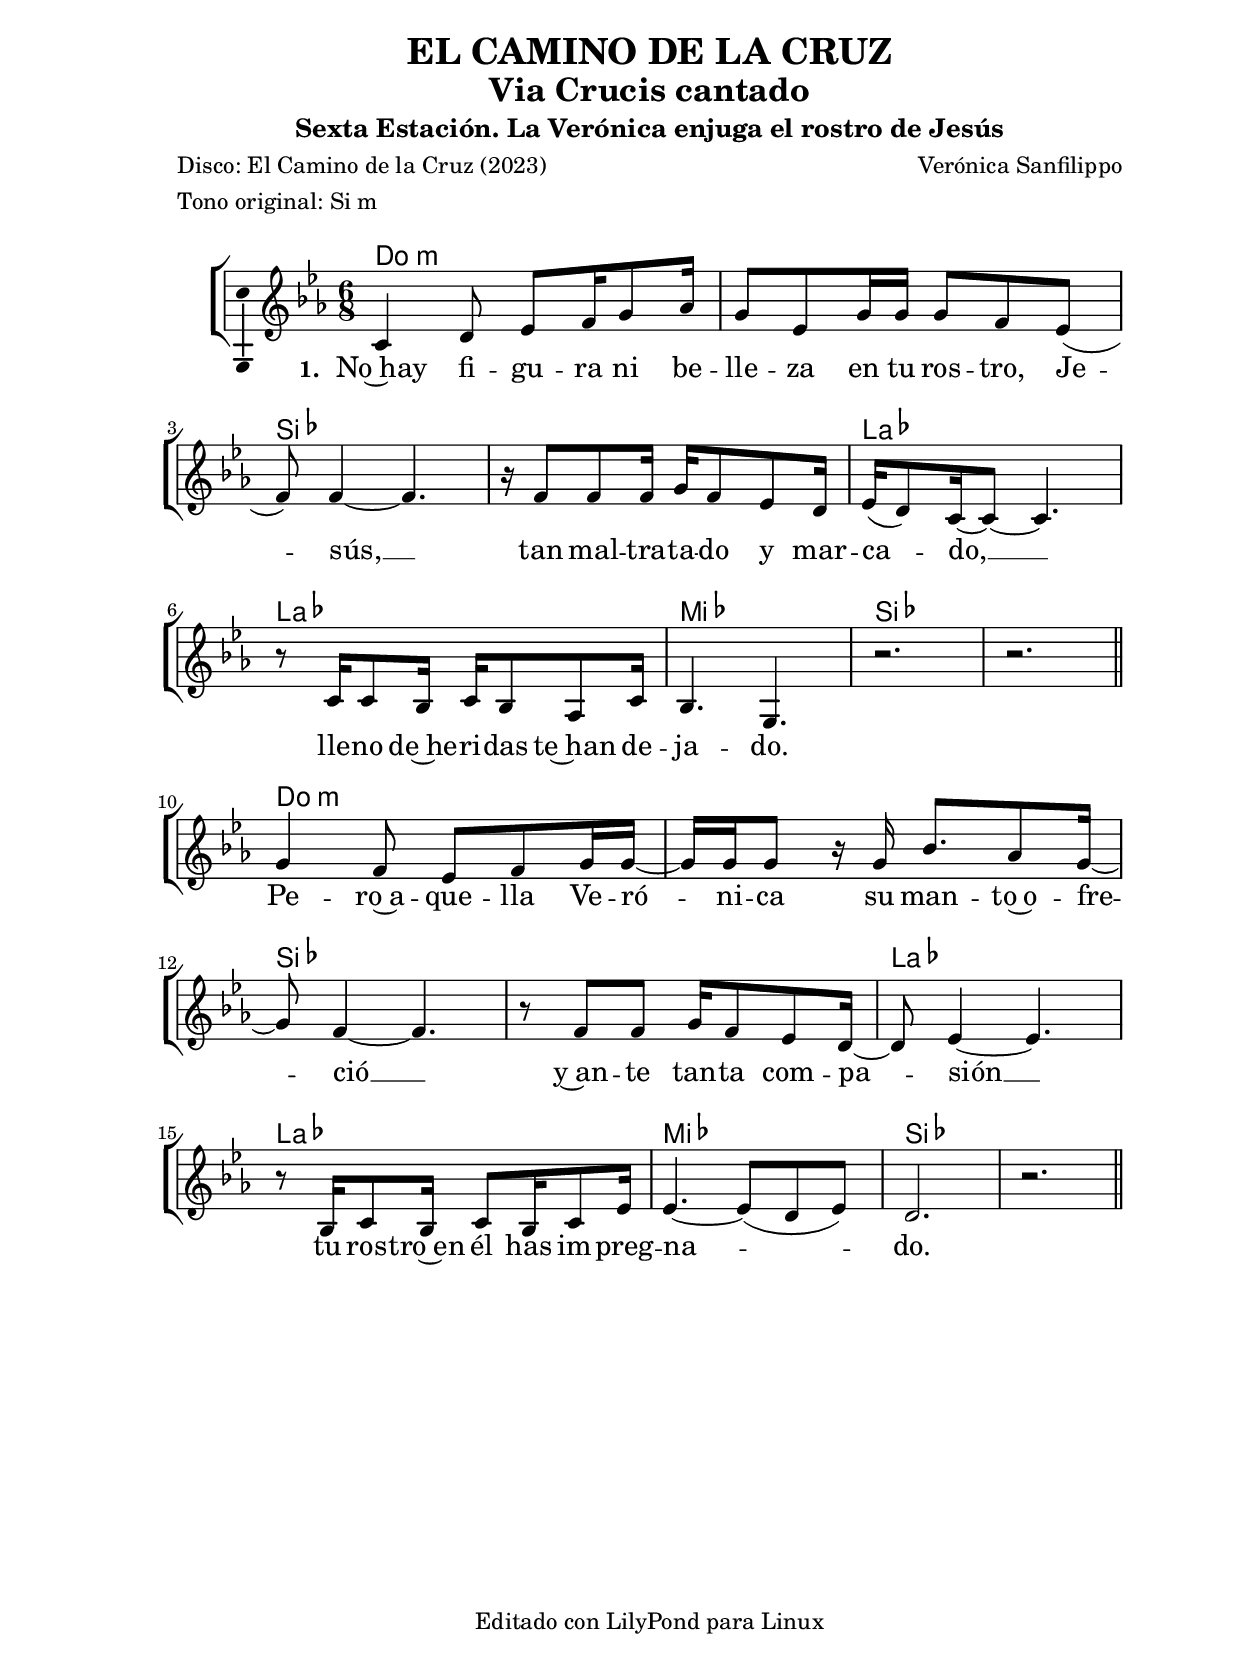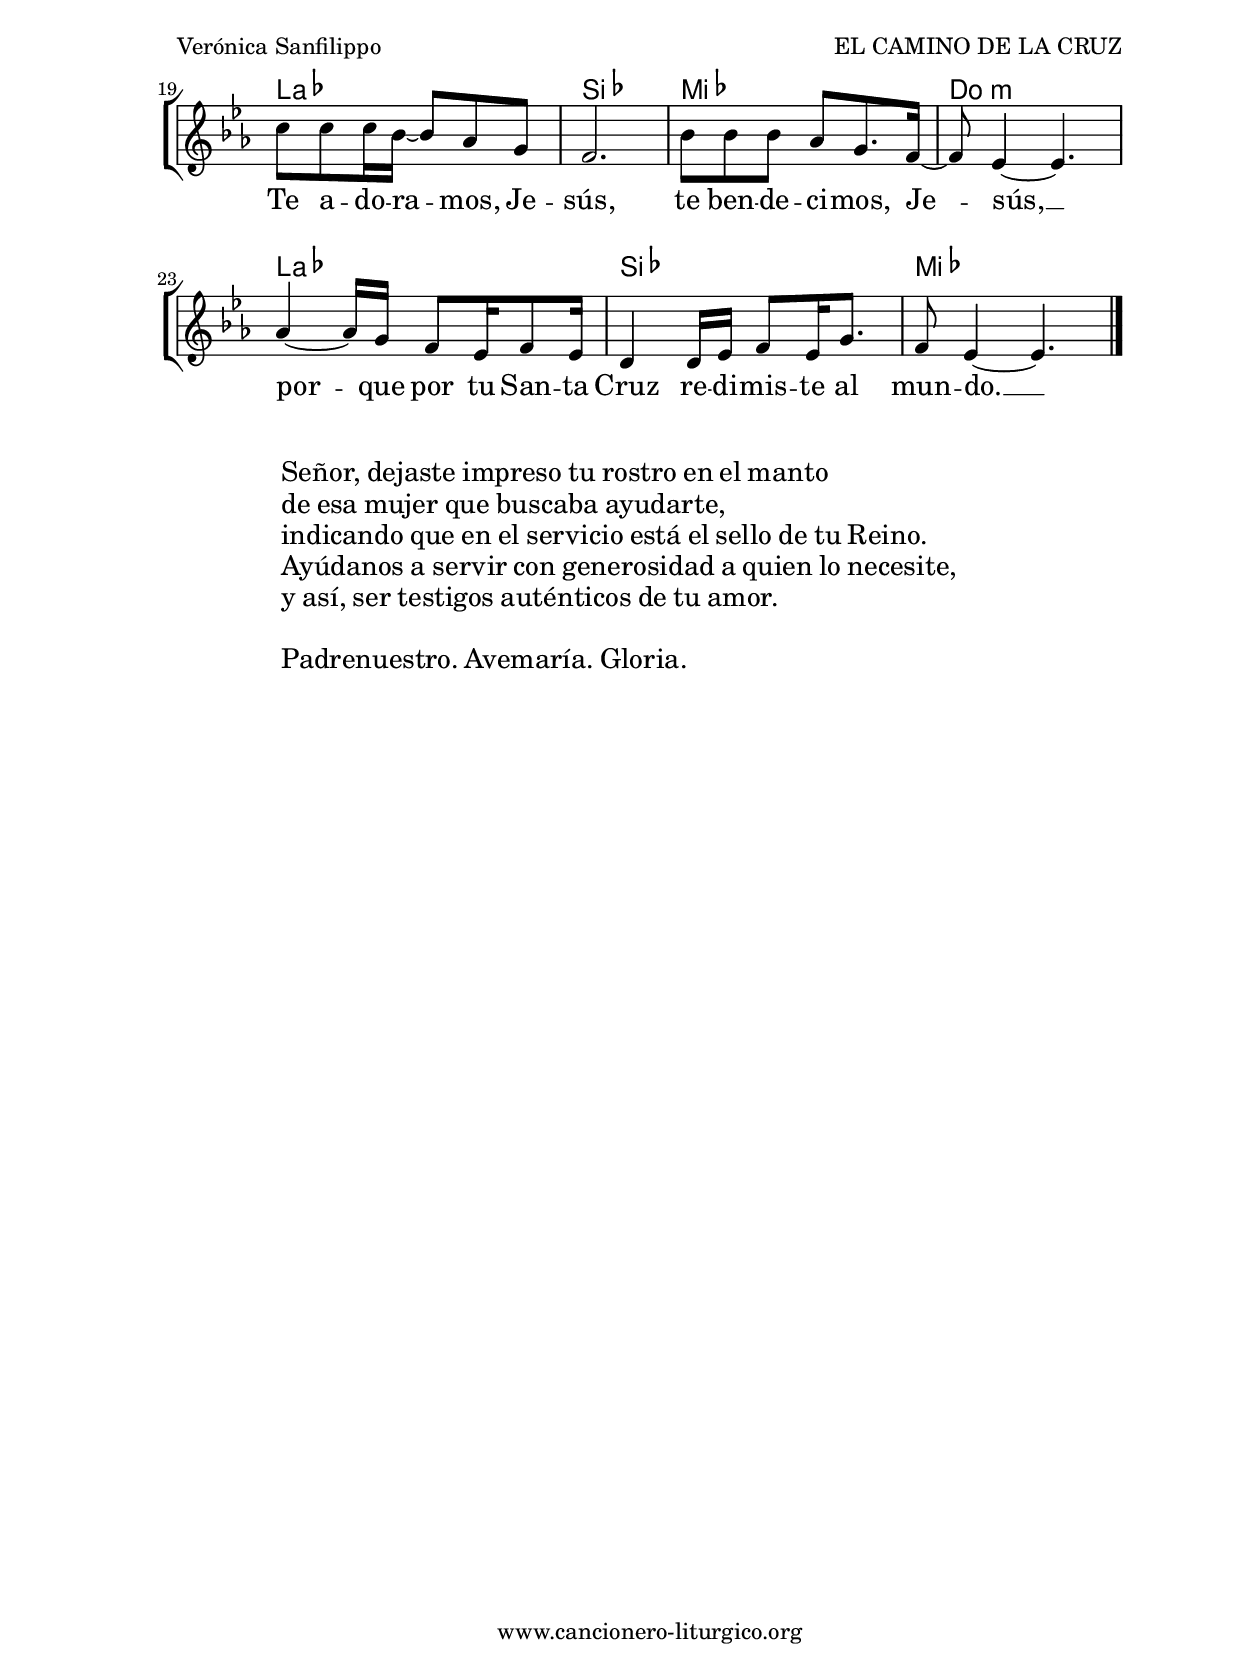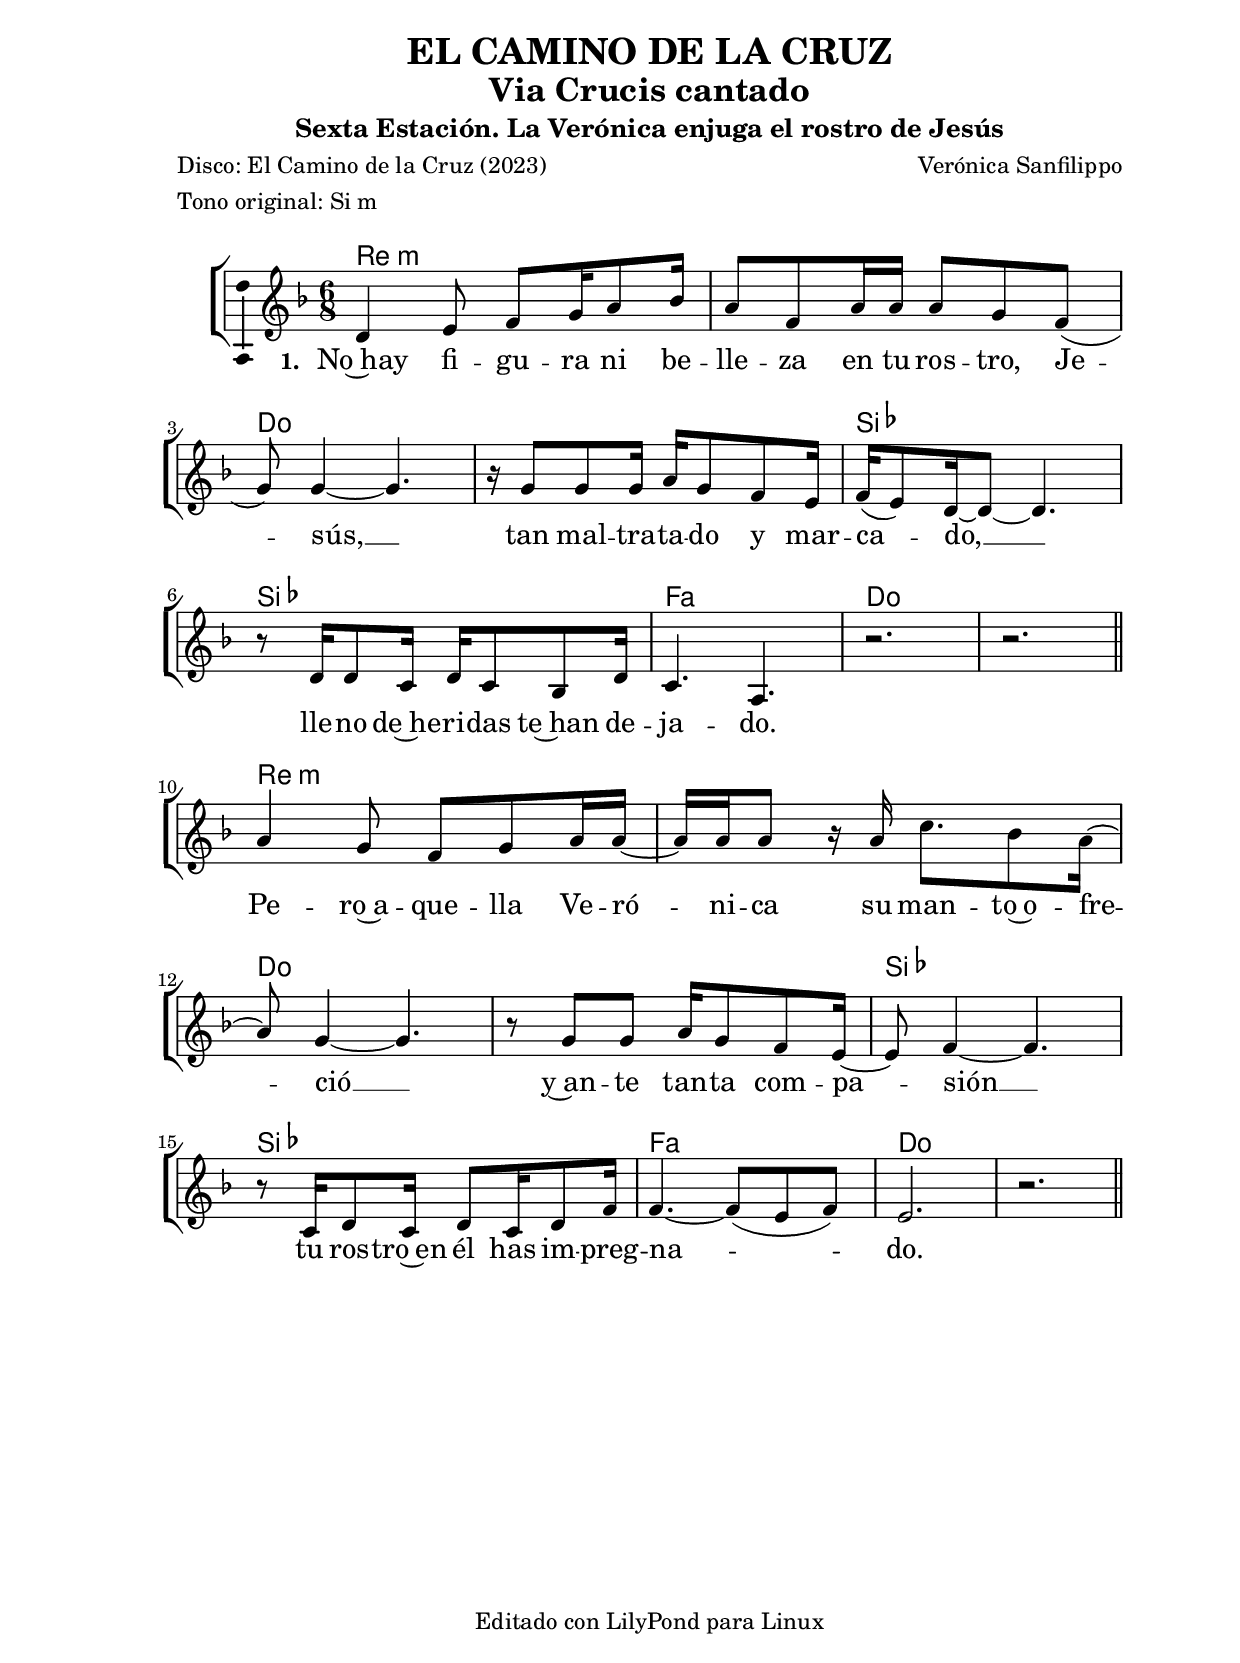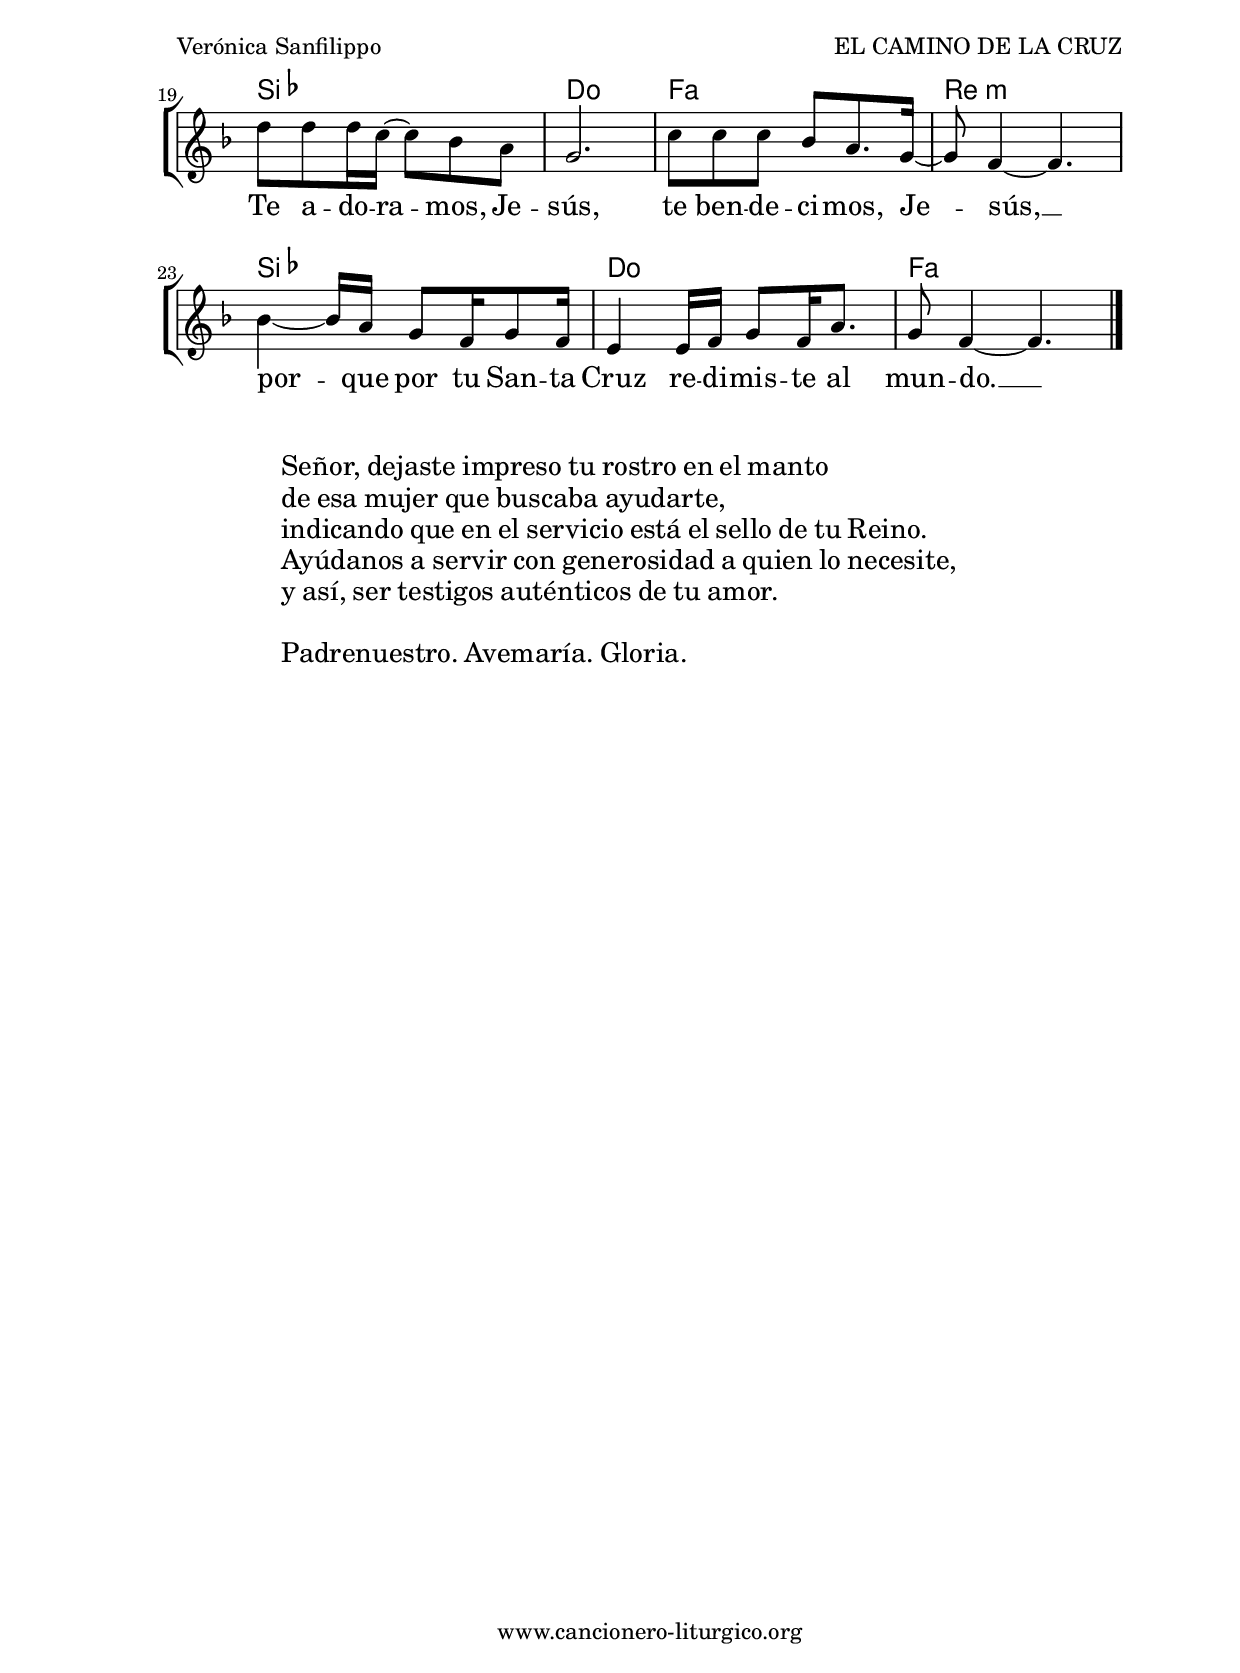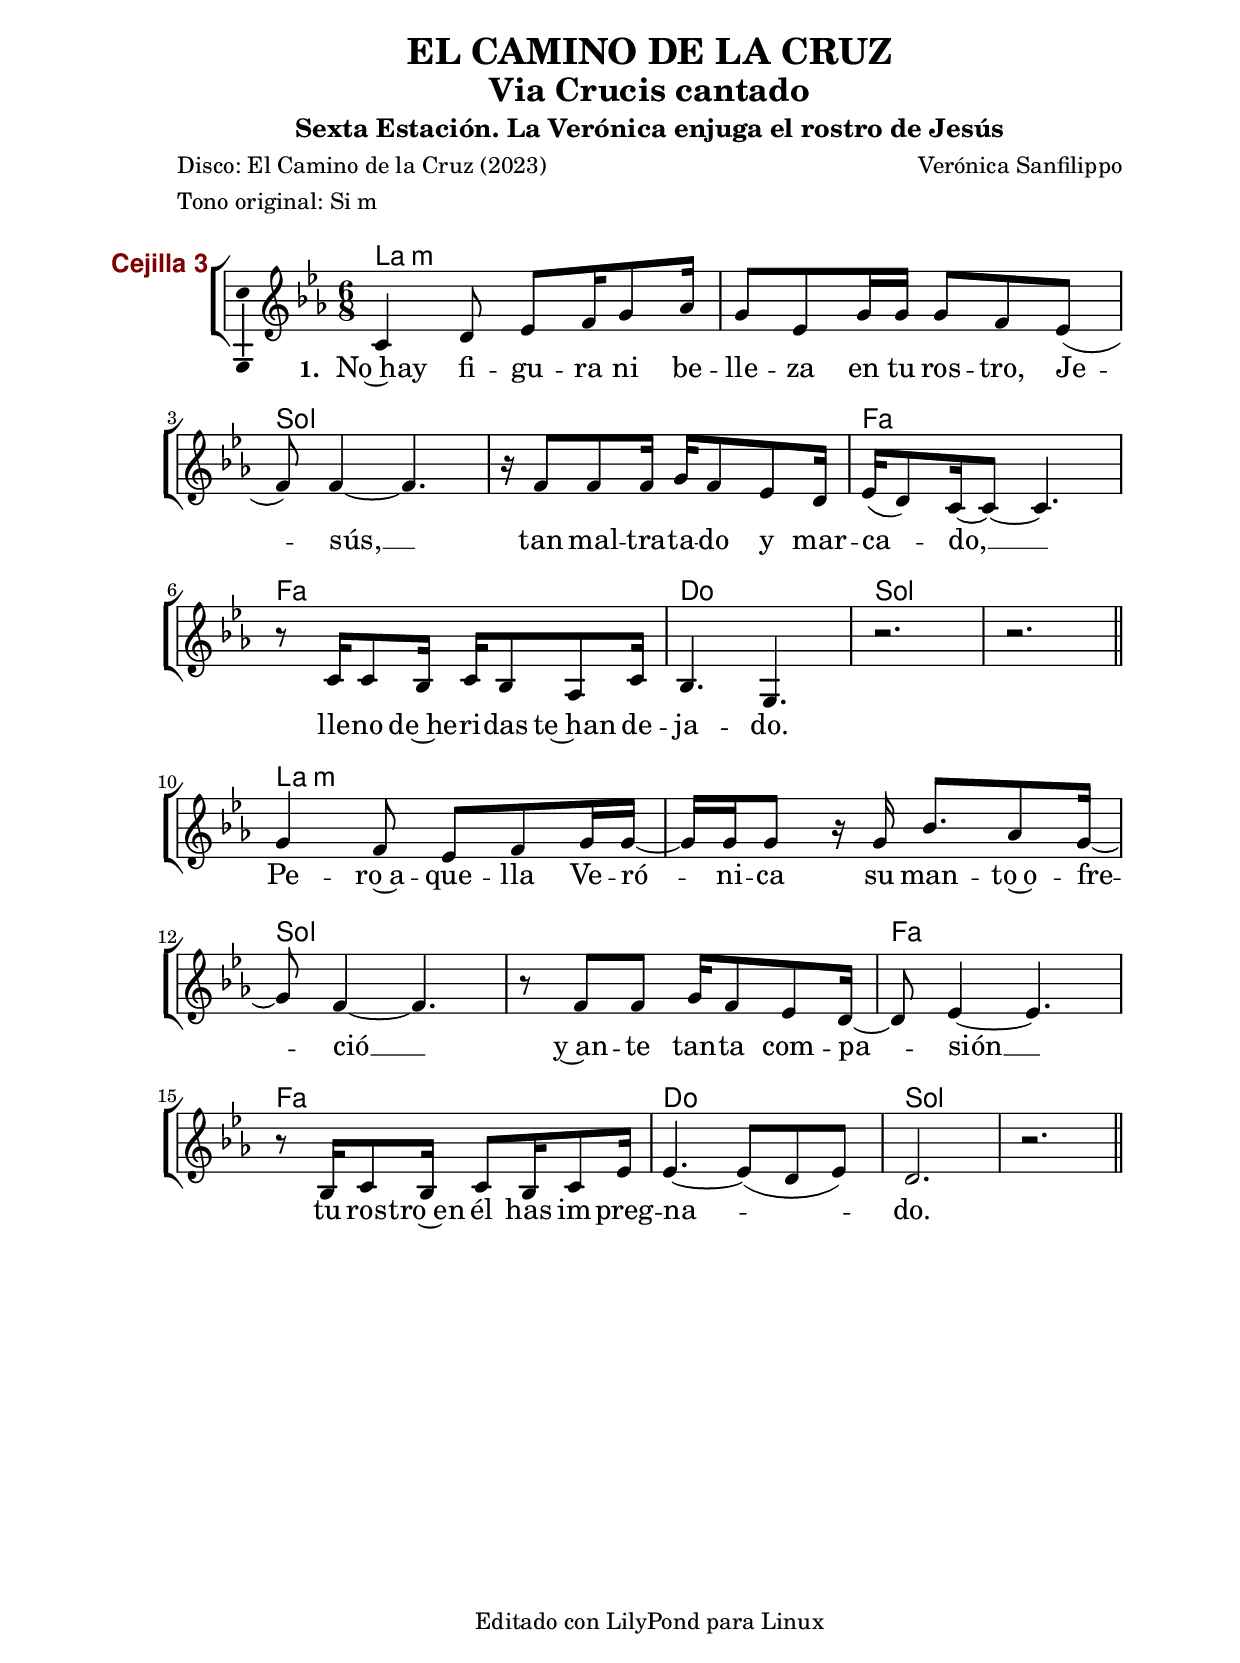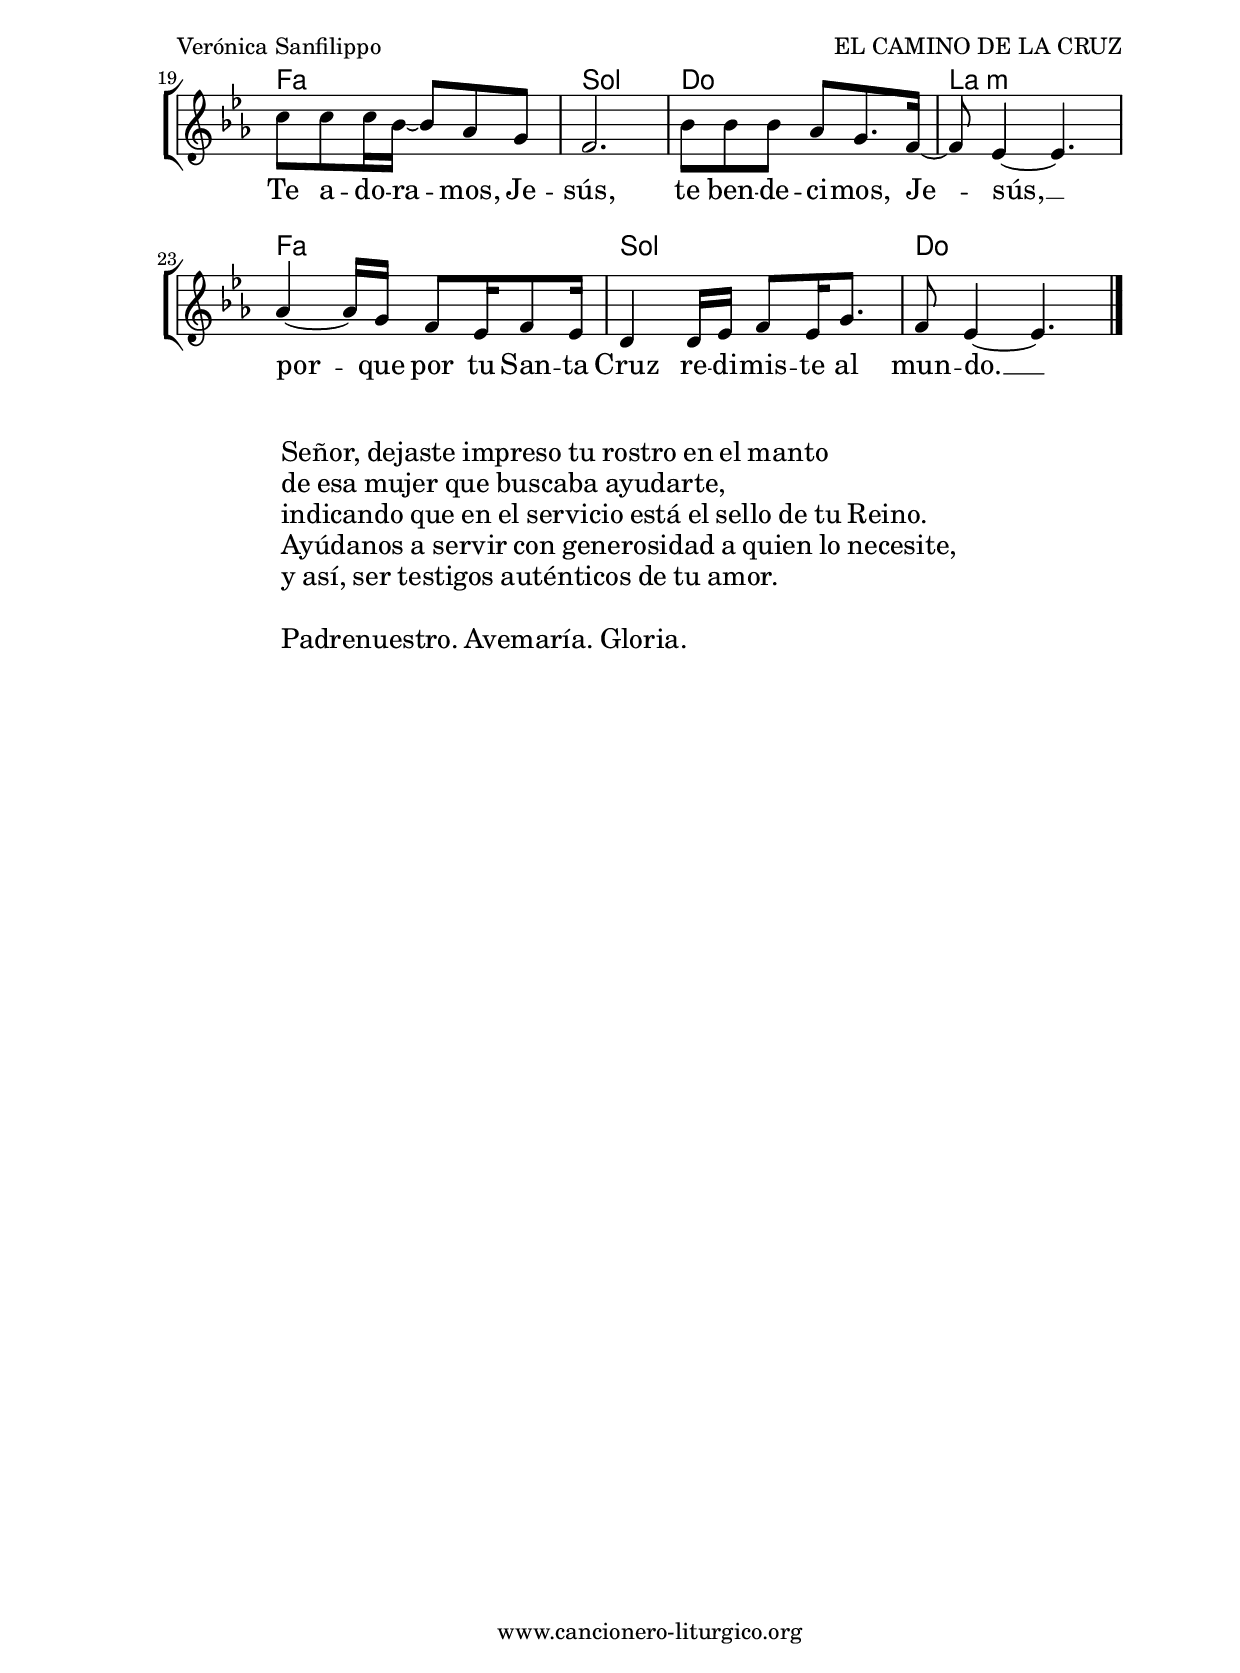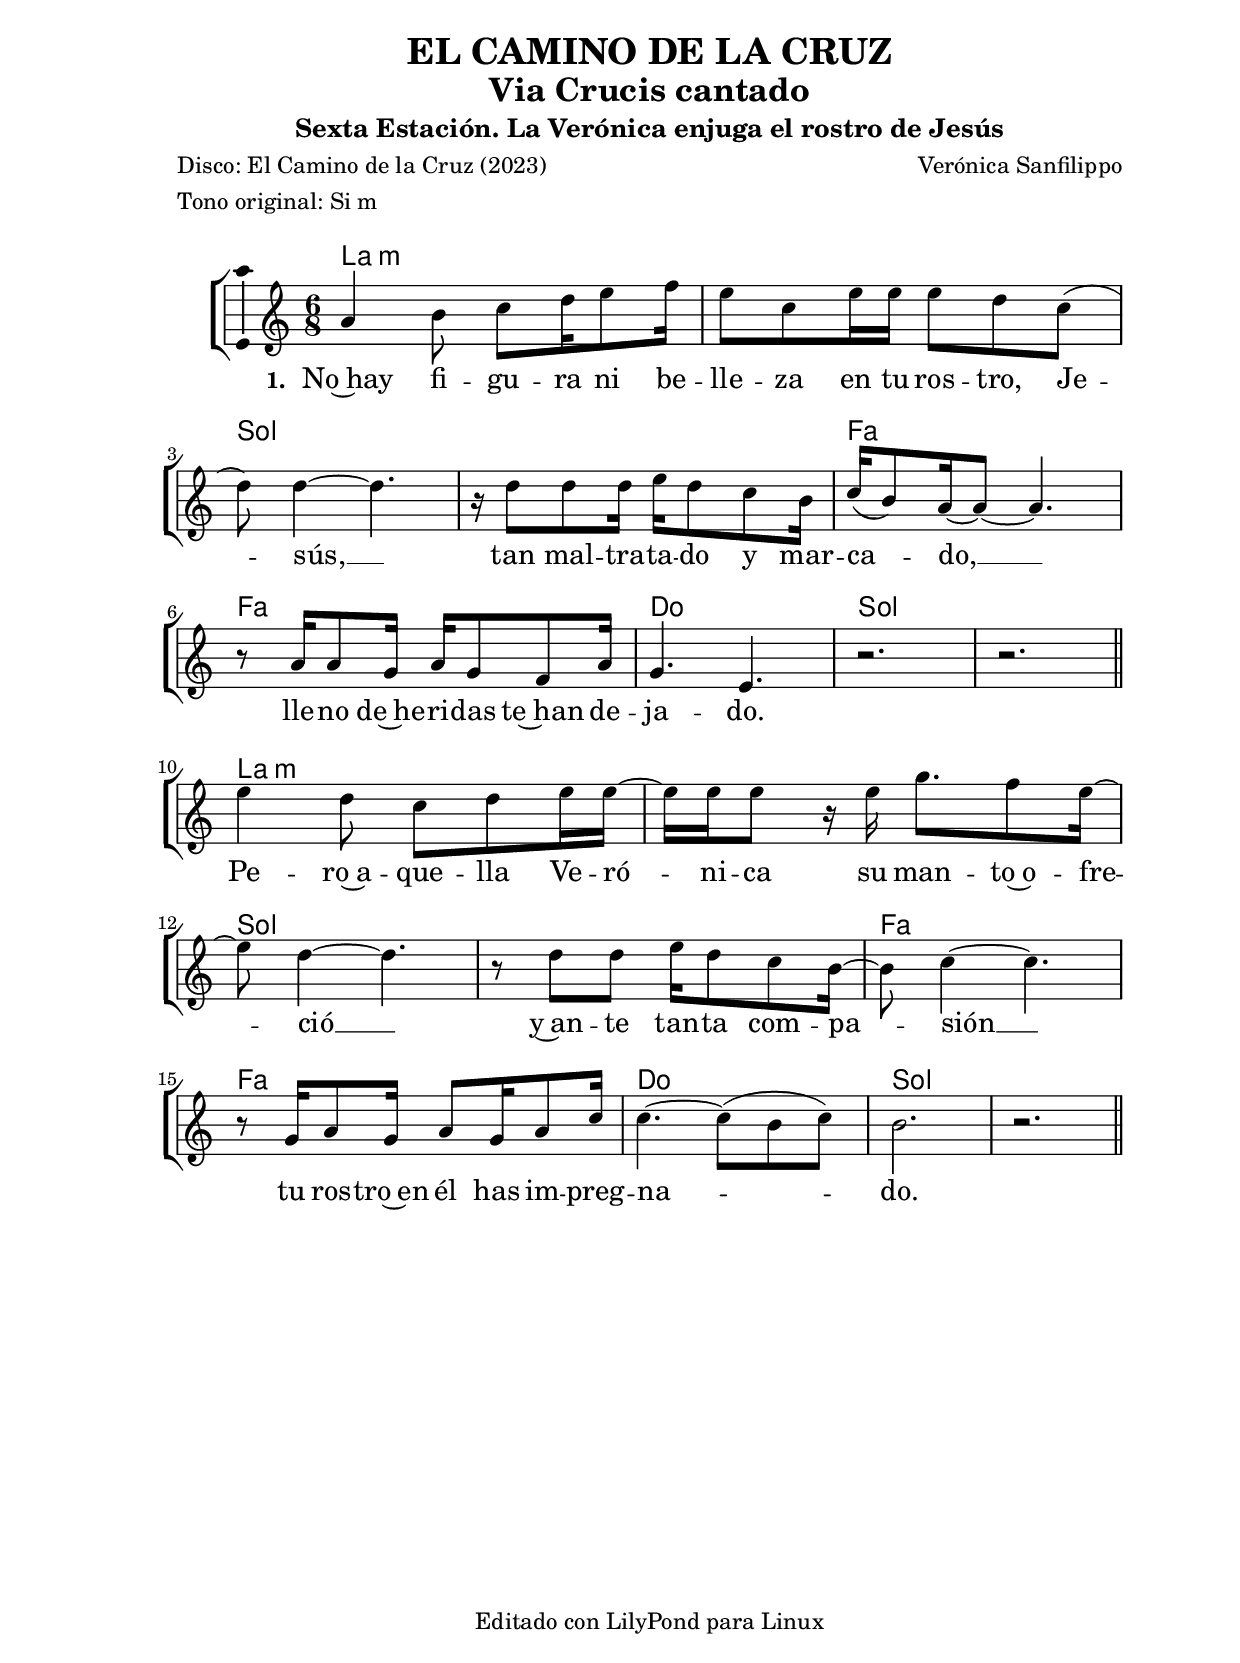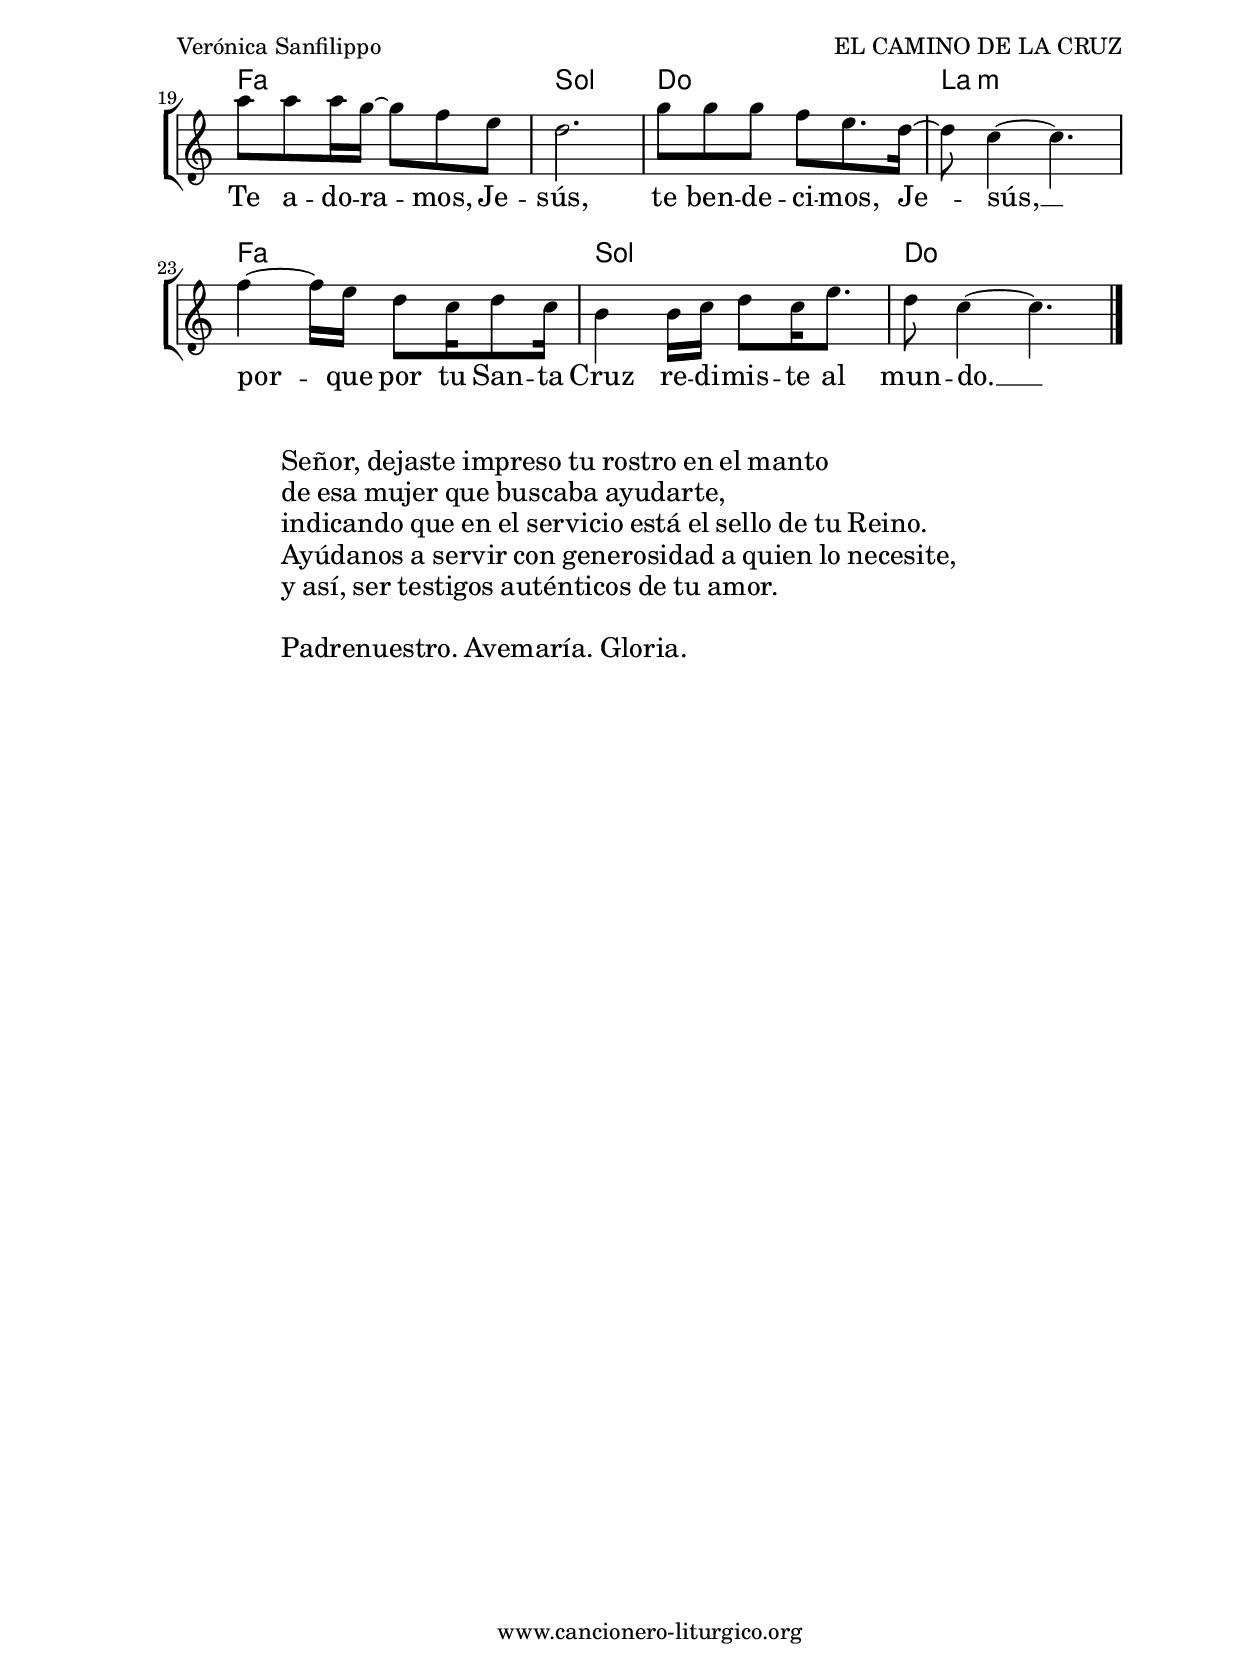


%versión de lilypond para la que se ha escrito esta partitura:
\version "2.16.0"

	%Tamaño papel
	#(set-default-paper-size "a4")
	%Tamaño partitura
	#(set-global-staff-size 20)
	%No responde al pulsar sobre una nota
	#(ly:set-option 'point-and-click #f)

%parámetros del encabezamiento:
\header {
	title = "EL CAMINO DE LA CRUZ"
	subtitle = \markup{\fontsize #+2 "Via Crucis cantado"}
	subsubtitle = \markup{\fontsize #+2 "Sexta Estación. La Verónica enjuga el rostro de Jesús"}
	composer = "Verónica Sanfilippo"
	poet = "Disco: El Camino de la Cruz (2023)"
%	poet = "Disco: El Camino de la Cruz: Via Crucis Cantado (2023)"
	meter = "Tono original: Si m"
	arranger = ""
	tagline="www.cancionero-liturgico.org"
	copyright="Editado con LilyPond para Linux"
	tiempo = "Cuaresma"
	usos = ""
	letra = "No hay figura ni belleza en tu rostro, Jesús, tan maltratado y marcado, lleno de heridas te han dejado. Pero aquella Verónica su manto ofreció y ante tanta compasión tu rostro en él has impregnado. Te adoramos, Jesús, te bendecimos, Jesús, porque por tu Santa Cruz redimiste al mundo."
	}

%parámetros asociados al papel:
\paper  {
	oddHeaderMarkup = \markup {\fill-line { \on-the-fly #not-first-page \fromproperty #'header:title \on-the-fly #not-first-page \fromproperty #'header:composer }}
	evenHeaderMarkup = \markup {\fill-line { \fromproperty #'header:composer \fromproperty #'header:title }}
	#(set-paper-size "a4")
	print-page-number = ##f
	first-page-number = 1
	print-first-page-number = ##f
%	head-separation = 3.0 \cm
	top-margin = 2.0 \cm
	bottom-margin = 0.5\cm
%%%	bottom-margin = -2.0\cm
	left-margin = 3.0 \cm
	line-width = 16.0 \cm 
	indent = 8\mm
	interscoreline = 2.\mm
	between-system-space = 15\mm
%	para que las partituras no llenen la hoja:
	ragged-bottom = ##t
%	idem para la última hoja:
	ragged-last-bottom = ##f
%	para que las partituras llenen el ancho del papel:
	ragged-last = ##f
	after-title-space = 2.5 \cm
page-count=2
system-count=8

	%Flexible Vertical Spacing
%	markup-markup-spacing =
%	#'((basic-distance . 15) (minimum-distance . 15) (padding . 3))
	markup-system-spacing =
	#'((basic-distance . 15) (minimum-distance . 15) (padding . 3))
	system-system-spacing =
	#'((basic-distance . 15) (minimum-distance . 15) (padding . 3))
	score-system-spacing =
	#'((basic-distance . 15) (minimum-distance . 15) (padding . 5))
%	top-system-spacing = % header
%	#'((basic-distance . 8) (minimum-distance . 0) (padding . 0))
%	top-markup-spacing =
%	#'((basic-distance . 20) (minimum-distance . 20) (padding . 0))
	last-bottom-spacing = % footer
	#'((basic-distance . 5) (minimum-distance . 5) (padding . 0))
%	score-markup-spacing =
%	#'((basic-distance . 16) (minimum-distance . 13) (padding . 0))

	}


%parámetros que afectan a toda la partitura:
global =  {
	%clave de sol (G):
	\clef G
	%armadura:
	\transpose b c
	\key b \minor
	\tempo 8=136
	\set Score.tempoHideNote = ##t
	}


acordes = {
	\italianChords
	\chordmode {
	\transpose b c
{

%Estrofa
b2.:m b:m a a g g d a a
b2.:m b:m a a g g d a a

%%Estribillo
g2. a d b:m g a d

	}
	}
}

melodia = 
	\transpose b c'
{
	\relative c'{
	\time 6/8

%\phrasingSlurDashed

%Estrofa
b4 cis8 d e16 fis8 g16
fis8 d fis16 fis fis8 e d8
(e8) e4~e4.
r16 e8 e e16 fis e8 d8 cis16
d16 (cis8) b16~b8~b4.
r8 b16 b8 a16 b a8 g b16
a4. fis4.
r2.
r2.

\bar "||"
\break

fis'4 e8 d e fis16 fis~
fis16 fis fis8 r16 fis16 a8. g8 fis16~
fis8 e4~e4. 
r8 e8 e fis16 e8 d8 cis16~
cis8 d4~d4.
r8 a16 b8 a16 b8 a16 b8 d16
d4.~d8 (cis d)
cis2.
r2.

\bar "||"
\break
\pageBreak

%Estribillo
b'8 b b16 a~a8 g8 fis
e2.
a8 a a g fis8. e16~
e8 d4~d4.
g4~g16 fis16 e8 d16 e8 d16
cis4 cis16 d e8 d16 fis8.
e8 d4~d4.

	\bar "|."
	}
	}




textouno = \lyricmode {

%Estrofa
\set stanza =#"1. " 
No~hay fi -- gu -- ra ni be -- lle -- za
en tu ros -- tro, Je -- sús, __
tan mal -- tra -- ta -- do y mar -- ca -- do, __
lle -- no de~he -- ri -- das te~han de -- ja -- do.
Pe -- ro~a -- que -- lla Ve -- ró -- ni -- ca
su man -- to~o -- fre -- ció __
y~an -- te tan -- ta com -- pa -- sión __
tu ros -- tro~en él has im -- preg -- na -- do.

%Estribillo
Te a -- do -- ra -- mos, Je -- sús,
te ben -- de -- ci -- mos, Je -- sús, __
por -- que por tu San -- ta Cruz
re -- di -- mis -- te al mun -- do. __

	}


acordesStaff = \context ChordNames = acordesStaff <<
	\set chordChanges = ##t
	\acordes
	>>

%%%%%%%%%%%%%%%%%%%%%%%%%%%%%%%%%%% CEJILLA %%%%%%%%%%%%%%%%%%%%%%%%%%%%%%%%%%%
acordescejilla = {
%%%	\override ChordNames.ChordName #'font-size = #-1
%%%	\override ChordNames.ChordName #'font-series = #'bold
	\transpose c a {
		\acordes
		}
	}

acordescejillaStaff = \context ChordNames = acordescejillaStaff <<
	\set Staff.instrumentName = \markup \with-color #darkred \larger \bold \sans "Cejilla 3"
	\set chordChanges = ##t
	\acordescejilla
	>>
%%%%%%%%%%%%%%%%%%%%%%%%%%%%%%%%%%% CEJILLA %%%%%%%%%%%%%%%%%%%%%%%%%%%%%%%%%%%


vozStaff = \context Voice = vozStaff
\with {\consists "Ambitus_engraver"}
<<
%	\set Staff.instrumentName = ""
%	\set Staff.shortInstrumentName = ""
%	\set Staff.midiInstrument = #"clarinet"
%	\set Staff.midiInstrument = #"cello"
%	\set Staff.midiInstrument = #"flute"
	\set Staff.midiInstrument = #"electric guitar (jazz)"
%	\set Staff.midiInstrument = #"english horn"
%	\set Staff.midiInstrument = #"violin"
%	\set Staff.midiInstrument = #"glockenspiel"
	\set Staff.midiMinimumVolume = #0.7
	\set Staff.midiMaximumVolume = #0.9
	\global
	\melodia
	>>

textounoStaff = \context Lyrics = textounoStaff <<
	\lyricsto vozStaff \textouno
	>>


\book {
	\score {
		\context ChoirStaff {
			\override StaffGroup.SystemStartBracket #'collapse-height = #1
			\override Score.SystemStartBar #'collapse-height = #1
			<<
			\acordesStaff
			\vozStaff
			\textounoStaff
			>>
			}
		\layout {
	    		\context {
				\Lyrics
				\override LyricText #'font-size = #2
				}
	   		 \context {
				\Score
				\override StaffSymbol #'staff-space = #(magstep +3)
				}
			}
		}
	\markup {
		\magnify #1.2
		\column {
			\line{\hspace #10.0 }
			\line{\hspace #10.0 Señor, dejaste impreso tu rostro en el manto}
			\line{\hspace #10.0 de esa mujer que buscaba ayudarte,}
			\line{\hspace #10.0 indicando que en el servicio está el sello de tu Reino.}
			\line{\hspace #10.0 Ayúdanos a servir con generosidad a quien lo necesite,}
			\line{\hspace #10.0 y así, ser testigos auténticos de tu amor.}
			\line{\hspace #10.0 }
			\line{\hspace #10.0 Padrenuestro. Avemaría. Gloria.}
			\line{\hspace #10.0 }
			}
		}
	\score {
		\unfoldRepeats
		\context ChoirStaff {
			<<
			\acordesStaff
			\vozStaff
			>>
			}
		\midi {
	  		\context {
	  			\Score
				tempoWholesPerMinute = #(ly:make-moment 70 4)
				}
			}
		}
	}


%Partitura para guitarra
#(define output-suffix "G")
\book {
	\score {
		\context ChoirStaff {
			\override StaffGroup.SystemStartBracket #'collapse-height = #1
			\override Score.SystemStartBar #'collapse-height = #1
			<<
			\acordescejillaStaff
			\vozStaff
			\textounoStaff
			>>
			}
		\layout {
%%%%%%%%%%%%%%%%%%%%%%%%%%%%%%%%%%% CEJILLA %%%%%%%%%%%%%%%%%%%%%%%%%%%%%%%%%%%
			\context {
				\ChordNames \consists Instrument_name_engraver
				}
%%%%%%%%%%%%%%%%%%%%%%%%%%%%%%%%%%% CEJILLA %%%%%%%%%%%%%%%%%%%%%%%%%%%%%%%%%%%
	    		\context {
				\Lyrics
				\override LyricText #'font-size = #2
				}
	   		 \context {
				\Score
				\override StaffSymbol #'staff-space = #(magstep +3)
				}
			}
		}
	\markup {
		\magnify #1.2
		\column {
			\line{\hspace #10.0 }
			\line{\hspace #10.0 Señor, dejaste impreso tu rostro en el manto}
			\line{\hspace #10.0 de esa mujer que buscaba ayudarte,}
			\line{\hspace #10.0 indicando que en el servicio está el sello de tu Reino.}
			\line{\hspace #10.0 Ayúdanos a servir con generosidad a quien lo necesite,}
			\line{\hspace #10.0 y así, ser testigos auténticos de tu amor.}
			\line{\hspace #10.0 }
			\line{\hspace #10.0 Padrenuestro. Avemaría. Gloria.}
			\line{\hspace #10.0 }
			}
		}
	}


#(define output-suffix "C")
\book {
	\score {
		\context ChoirStaff {
			\override StaffGroup.SystemStartBracket #'collapse-height = #1
			\override Score.SystemStartBar #'collapse-height = #1
\transpose c d
			<<
			\acordesStaff
			\vozStaff
			\textounoStaff
			>>
			}
		\layout {
	    		\context {
				\Lyrics
				\override LyricText #'font-size = #2
				}
	   		 \context {
				\Score
				\override StaffSymbol #'staff-space = #(magstep +3)
				}
			}
		}
	\markup {
		\magnify #1.2
		\column {
			\line{\hspace #10.0 }
			\line{\hspace #10.0 Señor, dejaste impreso tu rostro en el manto}
			\line{\hspace #10.0 de esa mujer que buscaba ayudarte,}
			\line{\hspace #10.0 indicando que en el servicio está el sello de tu Reino.}
			\line{\hspace #10.0 Ayúdanos a servir con generosidad a quien lo necesite,}
			\line{\hspace #10.0 y así, ser testigos auténticos de tu amor.}
			\line{\hspace #10.0 }
			\line{\hspace #10.0 Padrenuestro. Avemaría. Gloria.}
			\line{\hspace #10.0 }
			}
		}
	}


#(define output-suffix "S")
\book {
	\score {
		\context ChoirStaff {
			\override StaffGroup.SystemStartBracket #'collapse-height = #1
			\override Score.SystemStartBar #'collapse-height = #1
\transpose c a
			<<
			\acordesStaff
			\vozStaff
			\textounoStaff
			>>
			}
		\layout {
	    		\context {
				\Lyrics
				\override LyricText #'font-size = #2
				}
	   		 \context {
				\Score
				\override StaffSymbol #'staff-space = #(magstep +3)
				}
			}
		}
	\markup {
		\magnify #1.2
		\column {
			\line{\hspace #10.0 }
			\line{\hspace #10.0 Señor, dejaste impreso tu rostro en el manto}
			\line{\hspace #10.0 de esa mujer que buscaba ayudarte,}
			\line{\hspace #10.0 indicando que en el servicio está el sello de tu Reino.}
			\line{\hspace #10.0 Ayúdanos a servir con generosidad a quien lo necesite,}
			\line{\hspace #10.0 y así, ser testigos auténticos de tu amor.}
			\line{\hspace #10.0 }
			\line{\hspace #10.0 Padrenuestro. Avemaría. Gloria.}
			\line{\hspace #10.0 }
			}
		}
	}



